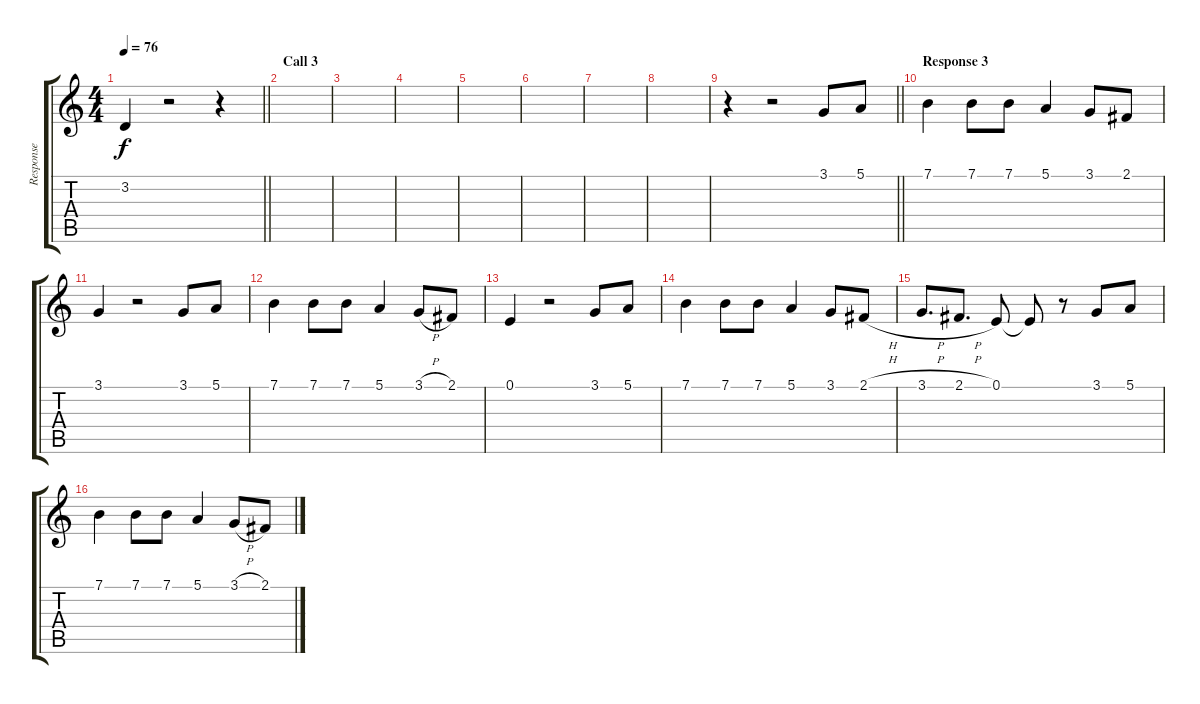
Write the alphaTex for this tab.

\track ("Response" "Response") {instrument choiraahs}
\staff {score tabs}
\tuning (E4 B3 G3 D3 A2 E2) {hide}
\ts (4 4)
\tempo 76
\clef g2
\barLineRight lightlight
\ks c
3.2{t}.4{dy f} r.2 r.4 |
\section ("" "Call 3")
|
|
|
|
|
|
|
\barLineRight lightlight
r.4 r.2 3.1.8 5.1.8 |
\section ("" "Response 3")
7.1.4 7.1.8 7.1.8 5.1.4 3.1.8 2.1.8 |
3.1.4 r.2 3.1.8 5.1.8 |
7.1.4 7.1.8 7.1.8 5.1.4 3.1{h}.8 2.1.8 |
0.1.4 r.2 3.1.8 5.1.8 |
7.1.4 7.1.8 7.1.8 5.1.4 3.1.8 2.1{h}.8 |
3.1{h}.8{d} 2.1{h}.8{d} 0.1.8 0.1{t}.8 r.8 3.1.8 5.1.8 |
7.1.4 7.1.8 7.1.8 5.1.4 3.1{h}.8 2.1.8
